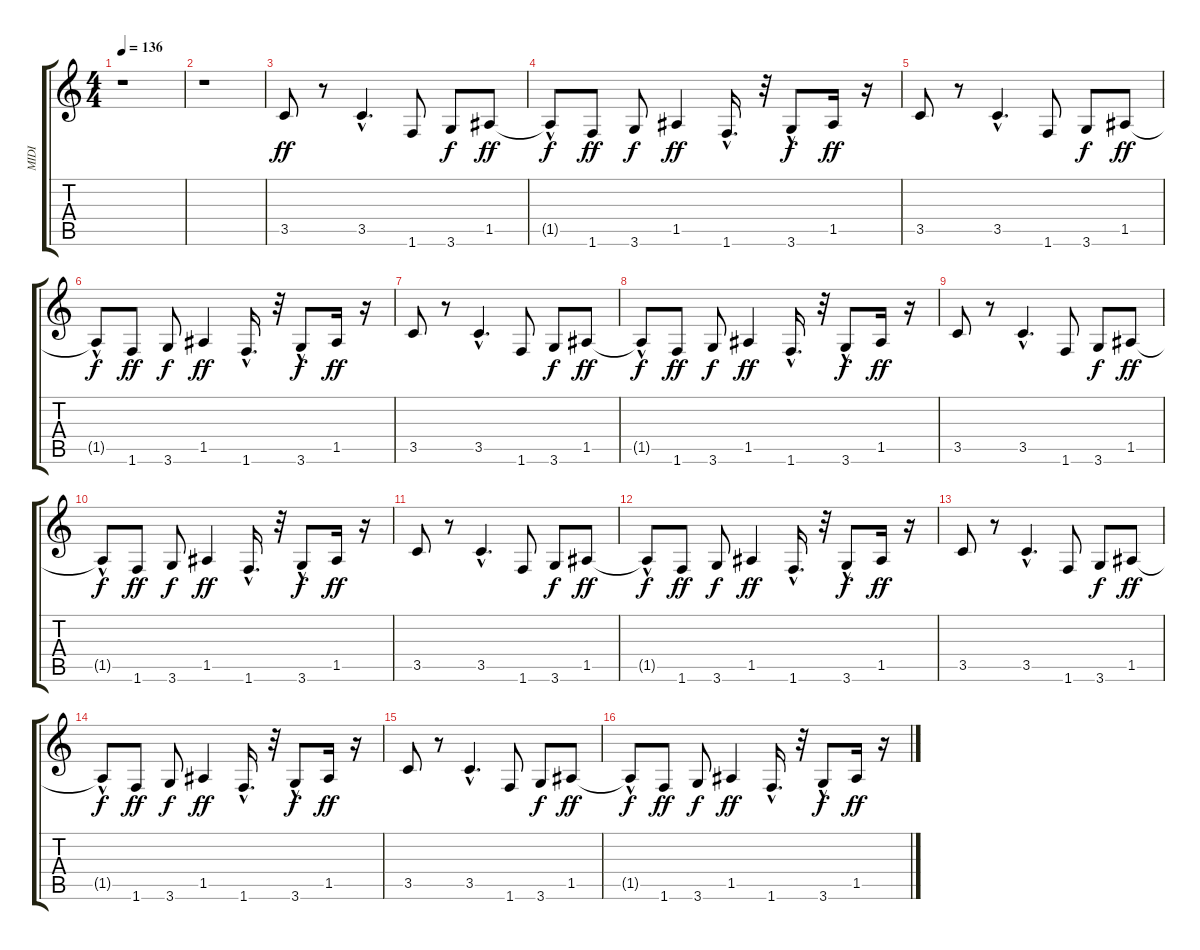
\track ("MIDI" "MIDI") {instrument electricguitarmuted}
\staff {score tabs}
\tuning (E4 B3 G3 D3 A2 E2) {hide}
\ts (4 4)
\tempo 136
\clef g2
\ks c
r.1{dy f} |
r.1 |
3.5.8{dy ff} r.8 3.5{hac}.4{d} 1.6.8 3.6.8{dy f} 1.5.8{dy ff} |
1.5{hac t}.8{dy f} 1.6.8{dy ff} 3.6.8{dy f} 1.5.4{dy ff} 1.6{hac}.16{d} r.32 3.6{hac}.8{dy f} 1.5.16{dy ff} r.16 |
3.5.8 r.8 3.5{hac}.4{d} 1.6.8 3.6.8{dy f} 1.5.8{dy ff} |
1.5{hac t}.8{dy f} 1.6.8{dy ff} 3.6.8{dy f} 1.5.4{dy ff} 1.6{hac}.16{d} r.32 3.6{hac}.8{dy f} 1.5.16{dy ff} r.16 |
3.5.8 r.8 3.5{hac}.4{d} 1.6.8 3.6.8{dy f} 1.5.8{dy ff} |
1.5{hac t}.8{dy f} 1.6.8{dy ff} 3.6.8{dy f} 1.5.4{dy ff} 1.6{hac}.16{d} r.32 3.6{hac}.8{dy f} 1.5.16{dy ff} r.16 |
3.5.8 r.8 3.5{hac}.4{d} 1.6.8 3.6.8{dy f} 1.5.8{dy ff} |
1.5{hac t}.8{dy f} 1.6.8{dy ff} 3.6.8{dy f} 1.5.4{dy ff} 1.6{hac}.16{d} r.32 3.6{hac}.8{dy f} 1.5.16{dy ff} r.16 |
3.5.8 r.8 3.5{hac}.4{d} 1.6.8 3.6.8{dy f} 1.5.8{dy ff} |
1.5{hac t}.8{dy f} 1.6.8{dy ff} 3.6.8{dy f} 1.5.4{dy ff} 1.6{hac}.16{d} r.32 3.6{hac}.8{dy f} 1.5.16{dy ff} r.16 |
3.5.8 r.8 3.5{hac}.4{d} 1.6.8 3.6.8{dy f} 1.5.8{dy ff} |
1.5{hac t}.8{dy f} 1.6.8{dy ff} 3.6.8{dy f} 1.5.4{dy ff} 1.6{hac}.16{d} r.32 3.6{hac}.8{dy f} 1.5.16{dy ff} r.16 |
3.5.8 r.8 3.5{hac}.4{d} 1.6.8 3.6.8{dy f} 1.5.8{dy ff} |
1.5{hac t}.8{dy f} 1.6.8{dy ff} 3.6.8{dy f} 1.5.4{dy ff} 1.6{hac}.16{d} r.32 3.6{hac}.8{dy f} 1.5.16{dy ff} r.16
